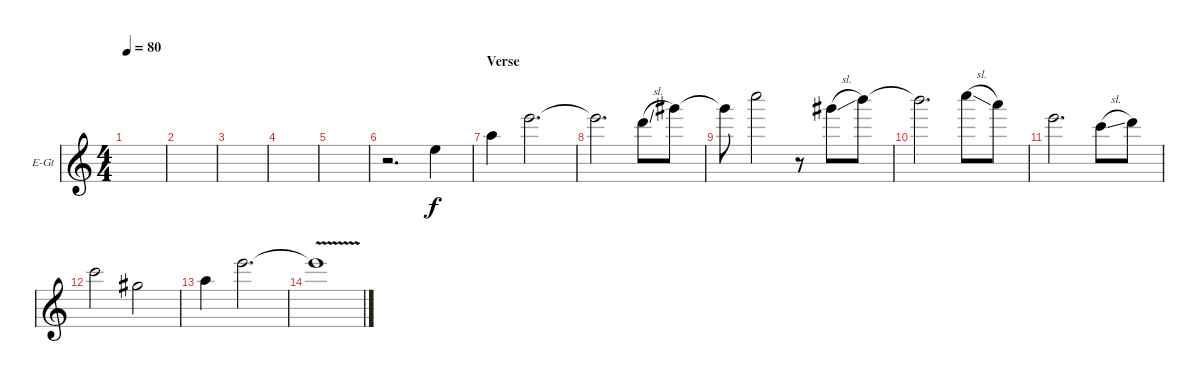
\defaultSystemsLayout 4
\bracketExtendMode groupsimilarinstruments
\firstSystemTrackNameOrientation horizontal
\otherSystemsTrackNameOrientation horizontal
\track ("Solo" "E-Gt") {instrument overdrivenguitar}
\staff {score}
\tuning (E4 B3 G3 D3 A2 E2)
\ts (4 4)
\tempo 80
\clef g2
\ks c
|
|
|
|
|
r.2{d} 14.4.4 |
\section ("" "Verse")
14.3.4 12.1.2{d} |
12.1{t}.2{d} 10.1{sl}.8 16.1.8 |
16.1{t}.8 20.1.2 r.8 16.1{sl}.8 19.1.8 |
19.1{t}.2{d} 20.1{sl}.8 17.1.8 |
12.1.2{d} 8.1{sl}.8 10.1.8 |
8.1.2 4.1.2 |
5.1.4 12.1.2{d} |
12.1{v t}.1
